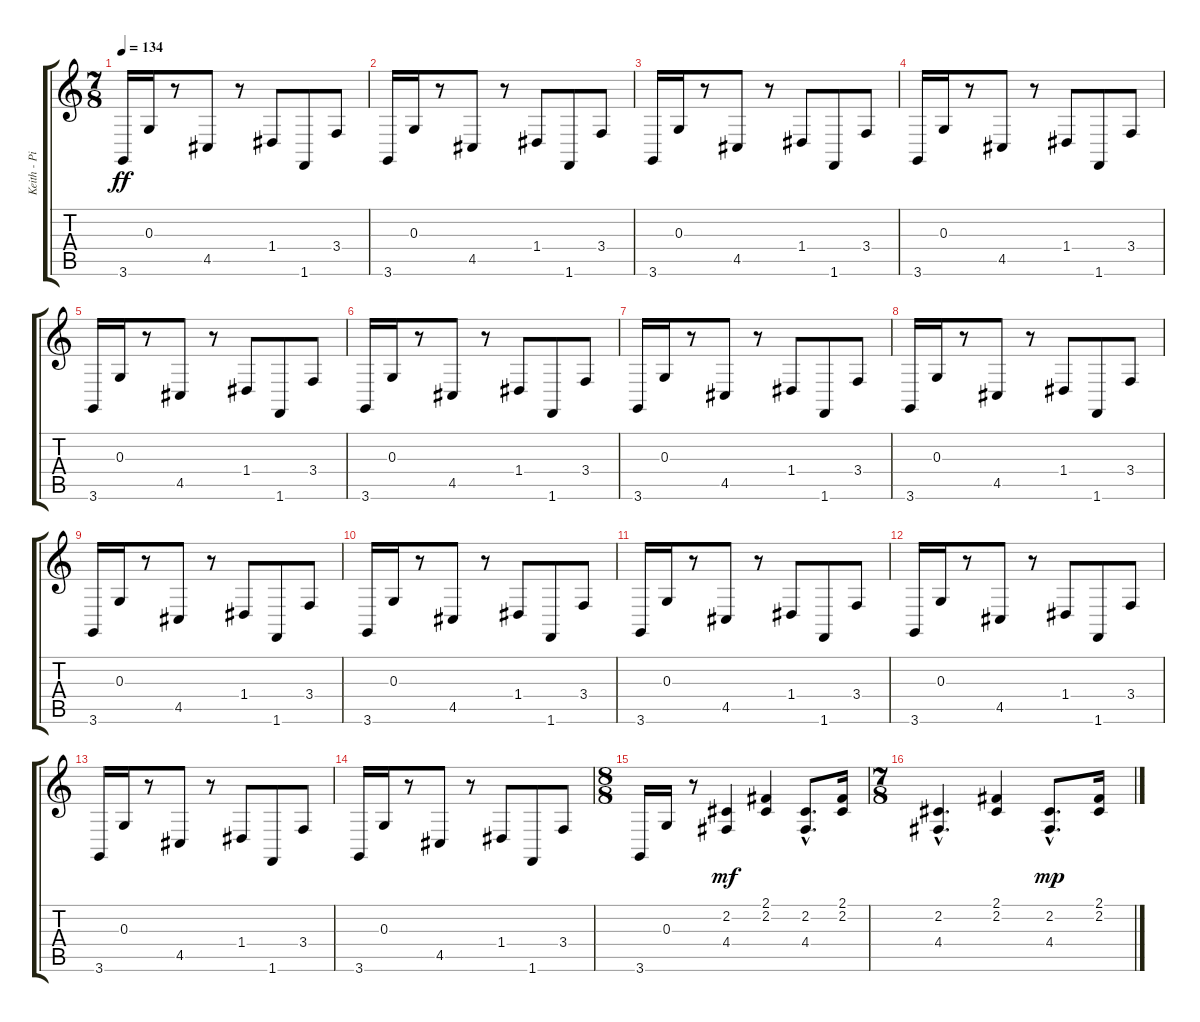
\track ("Keith - Piano LH" "Keith - Pi") {instrument brightacousticpiano}
\staff {score tabs}
\tuning (E4 B3 G3 D3 A2 E2) {hide}
\ts (7 8)
\tempo 134
\clef g2
\ks c
3.6.16{dy ff} 0.3.16 r.8 4.5.8 r.8 1.4.8 1.6.8 3.4.8 |
3.6.16 0.3.16 r.8 4.5.8 r.8 1.4.8 1.6.8 3.4.8 |
3.6.16 0.3.16 r.8 4.5.8 r.8 1.4.8 1.6.8 3.4.8 |
3.6.16 0.3.16 r.8 4.5.8 r.8 1.4.8 1.6.8 3.4.8 |
3.6.16 0.3.16 r.8 4.5.8 r.8 1.4.8 1.6.8 3.4.8 |
3.6.16 0.3.16 r.8 4.5.8 r.8 1.4.8 1.6.8 3.4.8 |
3.6.16 0.3.16 r.8 4.5.8 r.8 1.4.8 1.6.8 3.4.8 |
3.6.16 0.3.16 r.8 4.5.8 r.8 1.4.8 1.6.8 3.4.8 |
3.6.16 0.3.16 r.8 4.5.8 r.8 1.4.8 1.6.8 3.4.8 |
3.6.16 0.3.16 r.8 4.5.8 r.8 1.4.8 1.6.8 3.4.8 |
3.6.16 0.3.16 r.8 4.5.8 r.8 1.4.8 1.6.8 3.4.8 |
3.6.16 0.3.16 r.8 4.5.8 r.8 1.4.8 1.6.8 3.4.8 |
3.6.16 0.3.16 r.8 4.5.8 r.8 1.4.8 1.6.8 3.4.8 |
3.6.16 0.3.16 r.8 4.5.8 r.8 1.4.8 1.6.8 3.4.8 |
\ts (8 8)
3.6.16 0.3.16 r.8 (2.2 4.4).4{dy mf} (2.1 2.2).4 (2.2{hac} 4.4{hac}).8{d} (2.1 2.2).16 |
\ts (7 8)
(2.2{hac} 4.4{hac}).4{d} (2.1 2.2).4 (2.2{hac} 4.4{hac}).8{d dy mp} (2.1 2.2).16
